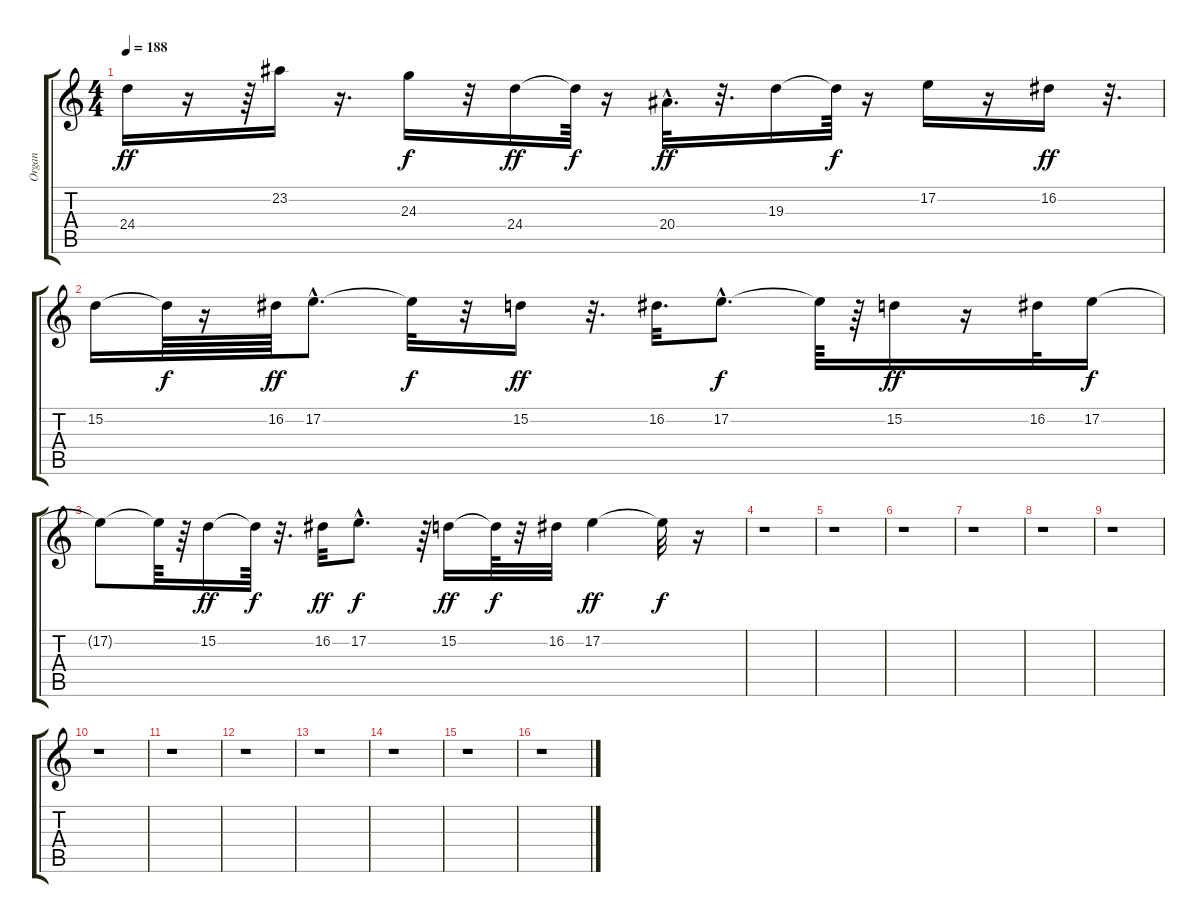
\track ("Organ" "Organ") {instrument rockorgan}
\staff {score tabs}
\tuning (E4 B3 G3 D3 A2 E2) {hide}
\ts (4 4)
\tempo 188
\clef g2
\ks c
24.4.16{dy ff} r.16 r.64 23.2.16 r.16{d} 24.3.16{dy f} r.32 24.4.16{dy ff} 24.4{t}.64{dy f} r.16 20.4{hac}.32{d dy ff} r.32{d} 19.3.16 19.3{t}.64{dy f} r.16 17.2.16 r.16 16.2.16{dy ff} r.32{d} |
15.2.16 15.2{t}.64{dy f} r.16 16.2.64{dy ff} 17.2{hac}.8{d} 17.2{t}.32{dy f} r.32 15.2.16{dy ff} r.32{d} 16.2.32{d} 17.2{hac}.8{d dy f} 17.2{t}.64 r.64 15.2.16{dy ff} r.16 16.2.32 17.2.16{dy f} |
17.2{t}.8 17.2{t}.64 r.64 15.2.16{dy ff} 15.2{t}.64{dy f} r.32{d} 16.2.32{dy ff} 17.2{hac}.8{d dy f} r.64 15.2.16{dy ff} 15.2{t}.64{dy f} r.32 16.2.32 17.2.4{dy ff} 17.2{t}.32{dy f} r.16 |
r.1 |
r.1 |
r.1 |
r.1 |
r.1 |
r.1 |
r.1 |
r.1 |
r.1 |
r.1 |
r.1 |
r.1 |
r.1
